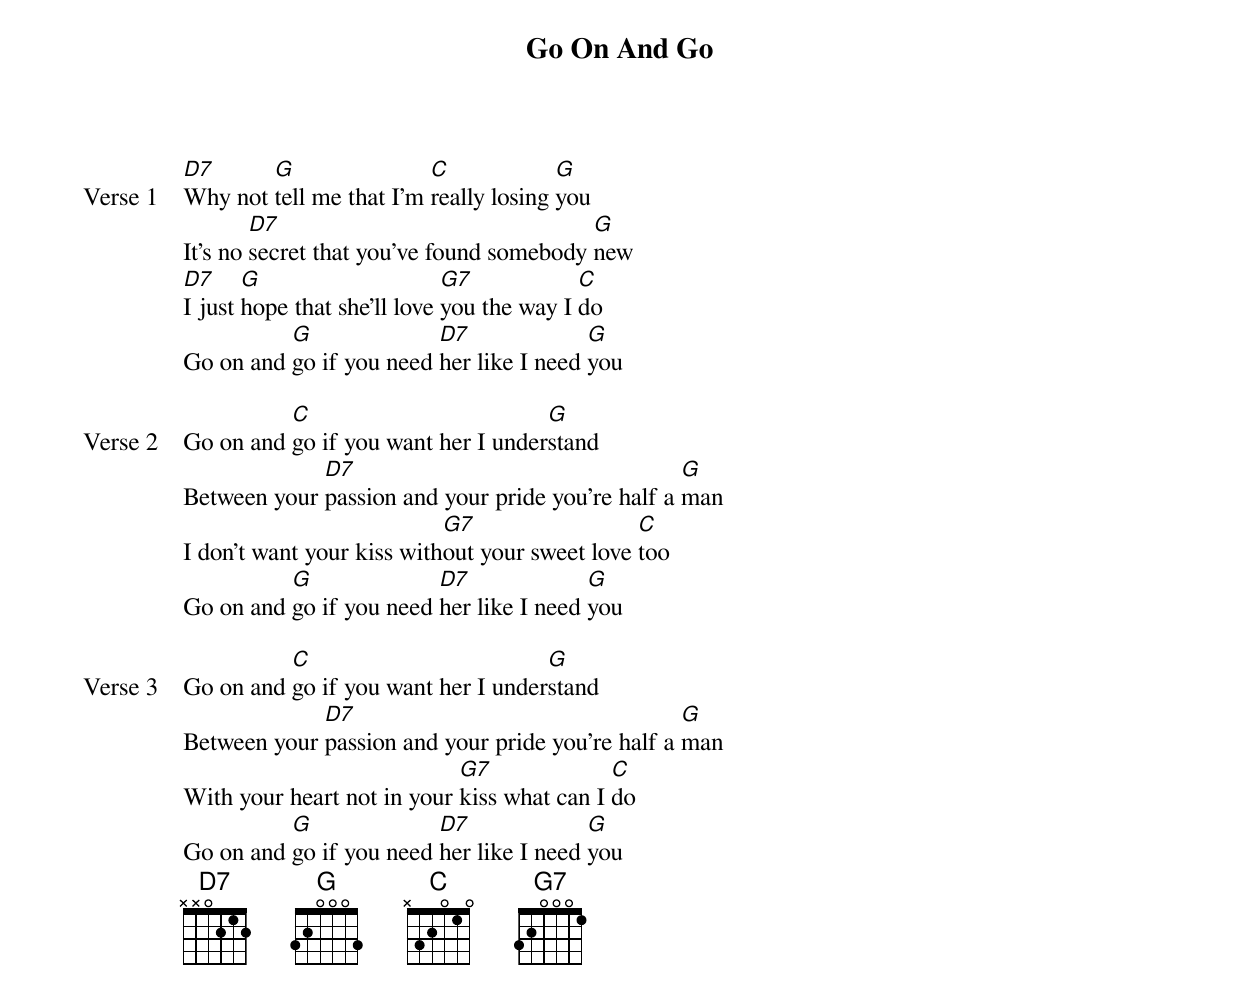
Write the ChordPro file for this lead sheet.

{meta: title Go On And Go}
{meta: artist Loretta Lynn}
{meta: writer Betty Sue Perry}

{start_of_verse: Verse 1}
[D7]Why not [G]tell me that I'm [C]really losing [G]you
It's no [D7]secret that you've found somebody [G]new
[D7]I just [G]hope that she'll love [G7]you the way I [C]do
Go on and [G]go if you need [D7]her like I need [G]you
{end_of_verse}

{start_of_verse: Verse 2}
Go on and [C]go if you want her I under[G]stand
Between your [D7]passion and your pride you're half a [G]man
I don't want your kiss with[G7]out your sweet love [C]too
Go on and [G]go if you need [D7]her like I need [G]you
{end_of_verse}

{start_of_verse: Verse 3}
Go on and [C]go if you want her I under[G]stand
Between your [D7]passion and your pride you're half a [G]man
With your heart not in your [G7]kiss what can I [C]do
Go on and [G]go if you need [D7]her like I need [G]you
{end_of_verse}
